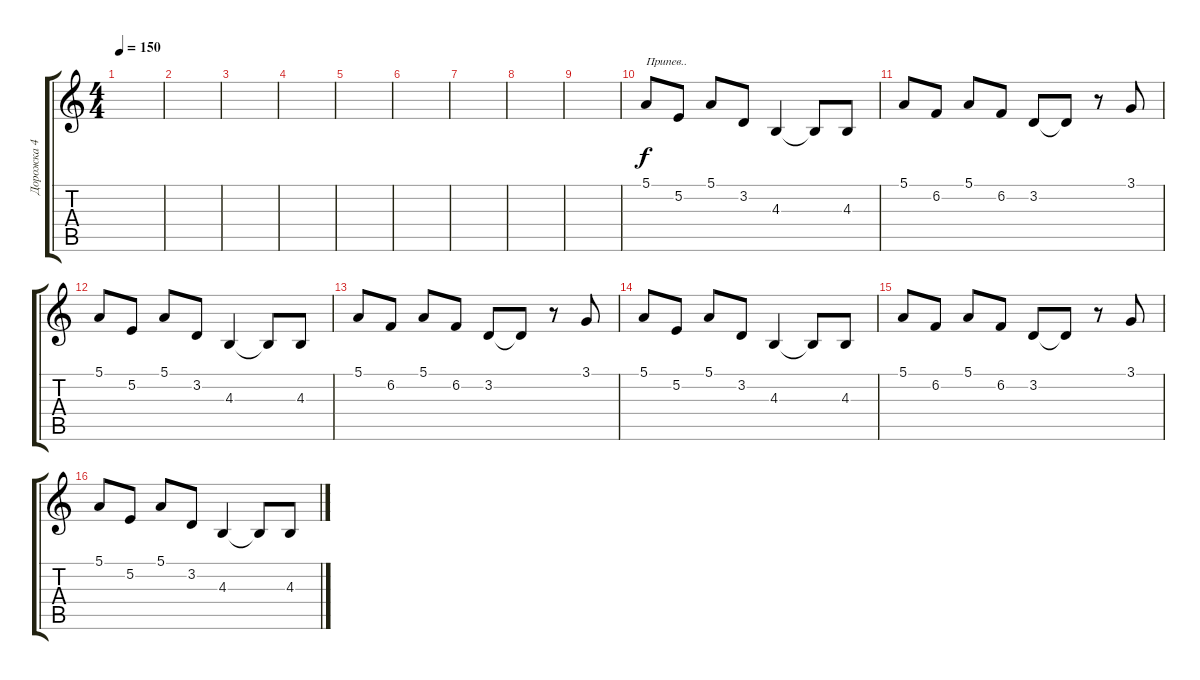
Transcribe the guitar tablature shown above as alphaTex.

\track ("Дорожка 4" "Дорожка 4") {instrument violin}
\staff {score tabs}
\tuning (E4 B3 G3 D3 A2 E2) {hide}
\ts (4 4)
\tempo 150
\clef g2
\ks c
|
|
|
|
|
|
|
|
|
5.1.8{txt "Припев.."} 5.2.8 5.1.8 3.2.8 4.3.4 4.3{t}.8 4.3.8 |
5.1.8 6.2.8 5.1.8 6.2.8 3.2.8 3.2{t}.8 r.8 3.1.8 |
5.1.8 5.2.8 5.1.8 3.2.8 4.3.4 4.3{t}.8 4.3.8 |
5.1.8 6.2.8 5.1.8 6.2.8 3.2.8 3.2{t}.8 r.8 3.1.8 |
5.1.8 5.2.8 5.1.8 3.2.8 4.3.4 4.3{t}.8 4.3.8 |
5.1.8 6.2.8 5.1.8 6.2.8 3.2.8 3.2{t}.8 r.8 3.1.8 |
5.1.8 5.2.8 5.1.8 3.2.8 4.3.4 4.3{t}.8 4.3.8
